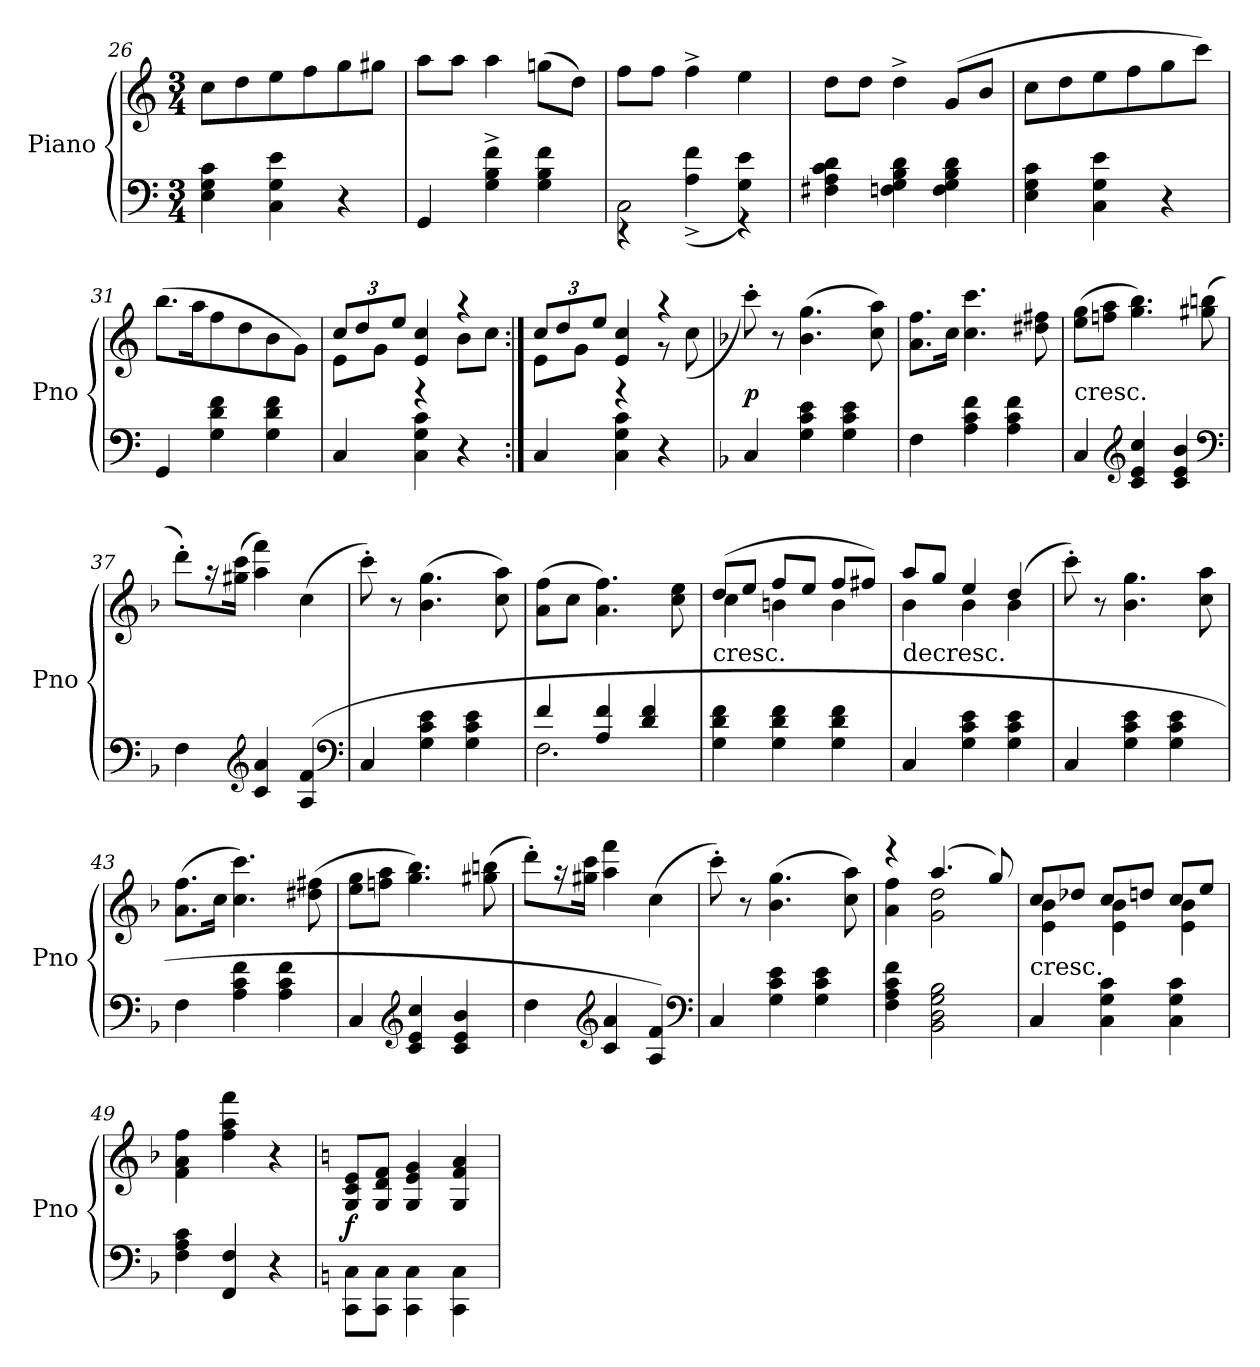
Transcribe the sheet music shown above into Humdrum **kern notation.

**kern	**kern	**dynam
*part1	*part1	*part1
*staff2	*staff1	*staff1/2
*I"Piano	*	*
*I'Pno	*	*
*clefF4	*clefG2	*
*k[]	*k[]	*
*C:	*C:	*
*M3/4	*M3/4	*
=26	=26	=26
4E\ 4G\ 4c\	8cc\L	.
.	8dd\	.
4C\ 4G\ 4e\	8ee\	.
.	8ff\	.
4r	8gg\	.
.	8gg#X\J	.
=27	=27	=27
4GG/	8aa\L	.
.	8aa\J	.
4G^\ 4B^\ 4f^\	4aa\	.
4G\ 4B\ 4f\	(8ggn\L	.
.	8dd\J)	.
=28	=28	=28
*^	*	*
2C\	4r	8ff\L	.
.	.	8ff\J	.
.	(4A^\ 4f^\	4ff^\	.
4G\ 4e\)	4r	4ee\	.
*v	*v	*	*
=29	=29	=29
4F#X\ 4A\ 4c\ 4d\	8dd\L	.
.	8dd\J	.
4Fn\ 4G\ 4B\ 4d\	4dd^\	.
4F\ 4G\ 4B\ 4d\	(8g/L	.
.	8b/J	.
=30	=30	=30
4E\ 4G\ 4c\	8cc\L	.
.	8dd\	.
4C\ 4G\ 4e\	8ee\	.
.	8ff\	.
4r	8gg\	.
.	8ccc\J)	.
=31	=31	=31
4GG/	(8.bb\L	.
.	16aa\K	.
4G\ 4d\ 4f\	8ff\	.
.	8dd\	.
4G\ 4d\ 4f\	8b\	.
.	8g\J)	.
=32	=32	=32
*	*^	*
4C/	12cc/L	8e\L	.
.	12dd/	.	.
.	.	8g\J	.
.	12ee/J	.	.
4C\ 4G\ 4c\	4e/ 4cc/	4r	.
4r	4r	8b\L	.
.	.	8cc\J	.
=33:|!	=33:|!	=33:|!	=33:|!
4C/	12cc/L	8e\L	.
.	12dd/	.	.
.	.	8g\J	.
.	12ee/J	.	.
4C\ 4G\ 4c\	4e/ 4cc/	4r	.
4r	4r	8r	.
.	.	(8cc\	.
*	*v	*v	*
=34	=34	=34
*k[b-]	*k[b-]	*
4C/	8ccc'\)	p
.	8r	.
4G\ 4c\ 4e\	(4.b-\ 4.gg\	.
4G\ 4c\ 4e\	.	.
.	8cc\ 8aa\)	.
=35	=35	=35
4F\	8.a\ 8.ff\L	.
.	16cc\Jk	.
4A\ 4c\ 4f\	4.cc\ 4.ccc\	.
4A\ 4c\ 4f\	.	.
.	8dd#X\ 8ff#X\	.
=36	=36	=36
!	!LO:TX:c:t=cresc.	!
4C/	(8ee\ 8gg\L	.
.	8ffn\ 8aa\J	.
*clefG2	*	*
4c/ 4e/ 4cc/	4.gg\ 4.bb-\)	.
4c/ 4e/ 4b-/	.	.
.	(8gg#X\ 8bbn\	.
*clefF4	*	*
=37	=37	=37
4F\	8ddd'\L)	.
.	16r	.
.	(16gg#X\ 16ccc\Jk	.
*clefG2	*	*
4c/ 4a/	4aa\ 4fff\)	.
(4A/ 4f/	(4cc\	.
*clefF4	*	*
=38	=38	=38
4C/	8ccc'\)	.
.	8r	.
4G\ 4c\ 4e\	(4.b-\ 4.gg\	.
4G\ 4c\ 4e\	.	.
.	8cc\ 8aa\)	.
=39	=39	=39
*^	*	*
4f/	2.F\	(8a\ 8ff\L	.
.	.	8cc\J	.
4A/ 4f/	.	4.a\ 4.ff\)	.
4d/ 4f/	.	.	.
.	.	8cc\ 8ee\	.
*v	*v	*	*
=40	=40	=40
*	*^	*
!	!LO:TX:c:t=cresc.	!	!
4G\ 4d\ 4f\	(8dd/L	4cc\	.
.	8ee/J	.	.
4G\ 4d\ 4f\	8ff/L	4bn\	.
.	8ee/J	.	.
4G\ 4d\ 4f\	8ff/L	4b\	.
.	8ff#X/J)	.	.
=41	=41	=41	=41
!	!LO:TX:c:t=decresc.	!	!
4C/	8aa/L	4b-\	.
.	8gg/J	.	.
4G\ 4c\ 4e\	4ee/	4b-\	.
4G\ 4c\ 4e\	(4dd/	4b-\	.
*	*v	*v	*
=42	=42	=42
4C/	8ccc'\)	.
.	8r	.
4G\ 4c\ 4e\	4.b-\ 4.gg\	.
4G\ 4c\ 4e\	.	.
.	8cc\ 8aa\	.
=43	=43	=43
4F\	(8.a\ 8.ff\L	.
.	16cc\Jk	.
4A\ 4c\ 4f\	4.cc\ 4.ccc\)	.
4A\ 4c\ 4f\	.	.
.	(8dd#X\ 8ff#X\	.
=44	=44	=44
4C/	8ee\ 8gg\L	.
.	8ffn\ 8aa\J	.
*clefG2	*	*
4c/ 4e/ 4cc/	4.gg\ 4.bb-\)	.
4c/ 4e/ 4b-/	.	.
.	(8gg#X\ 8bbn\	.
=45	=45	=45
4dd\	8ddd'\L)	.
.	16r	.
.	16gg#X\ 16ccc\Jk	.
*clefG2	*	*
4c/ 4a/	4aa\ 4fff\	.
4A/ 4f/)	(4cc\	.
*clefF4	*	*
=46	=46	=46
4C/	8ccc'\)	.
.	8r	.
4G\ 4c\ 4e\	(4.b-\ 4.gg\	.
4G\ 4c\ 4e\	.	.
.	8cc\ 8aa\)	.
=47	=47	=47
*	*^	*
4F\ 4A\ 4c\ 4f\	4r	4a\ 4ff\	.
2BB-\ 2D\ 2G\ 2B-\	(4.aa/	2g\ 2dd\	.
.	8gg/)	.	.
=48	=48	=48	=48
!	!LO:TX:c:t=cresc.	!	!
4C/	8cc/L	4e\ 4b-\	.
.	8dd-X/J	.	.
4C\ 4G\ 4c\	8cc/L	4e\ 4b-\	.
.	8ddn/J	.	.
4C\ 4G\ 4c\	8cc/L	4e\ 4b-\	.
.	8ee/J	.	.
*	*v	*v	*
=49	=49	=49
4F\ 4A\ 4c\	4f\ 4a\ 4ff\	.
4FF/ 4F/	4ff\ 4aa\ 4fff\	.
4r	4r	.
=50	=50	=50
*k[]	*k[]	*
8CC\ 8C\L	8G/ 8c/ 8e/L	f
8CC\ 8C\J	8G/ 8d/ 8f/J	.
4CC\ 4C\	4G/ 4e/ 4g/	.
4CC\ 4C\	4G/ 4f/ 4a/	.
=	=	=
*-	*-	*-
